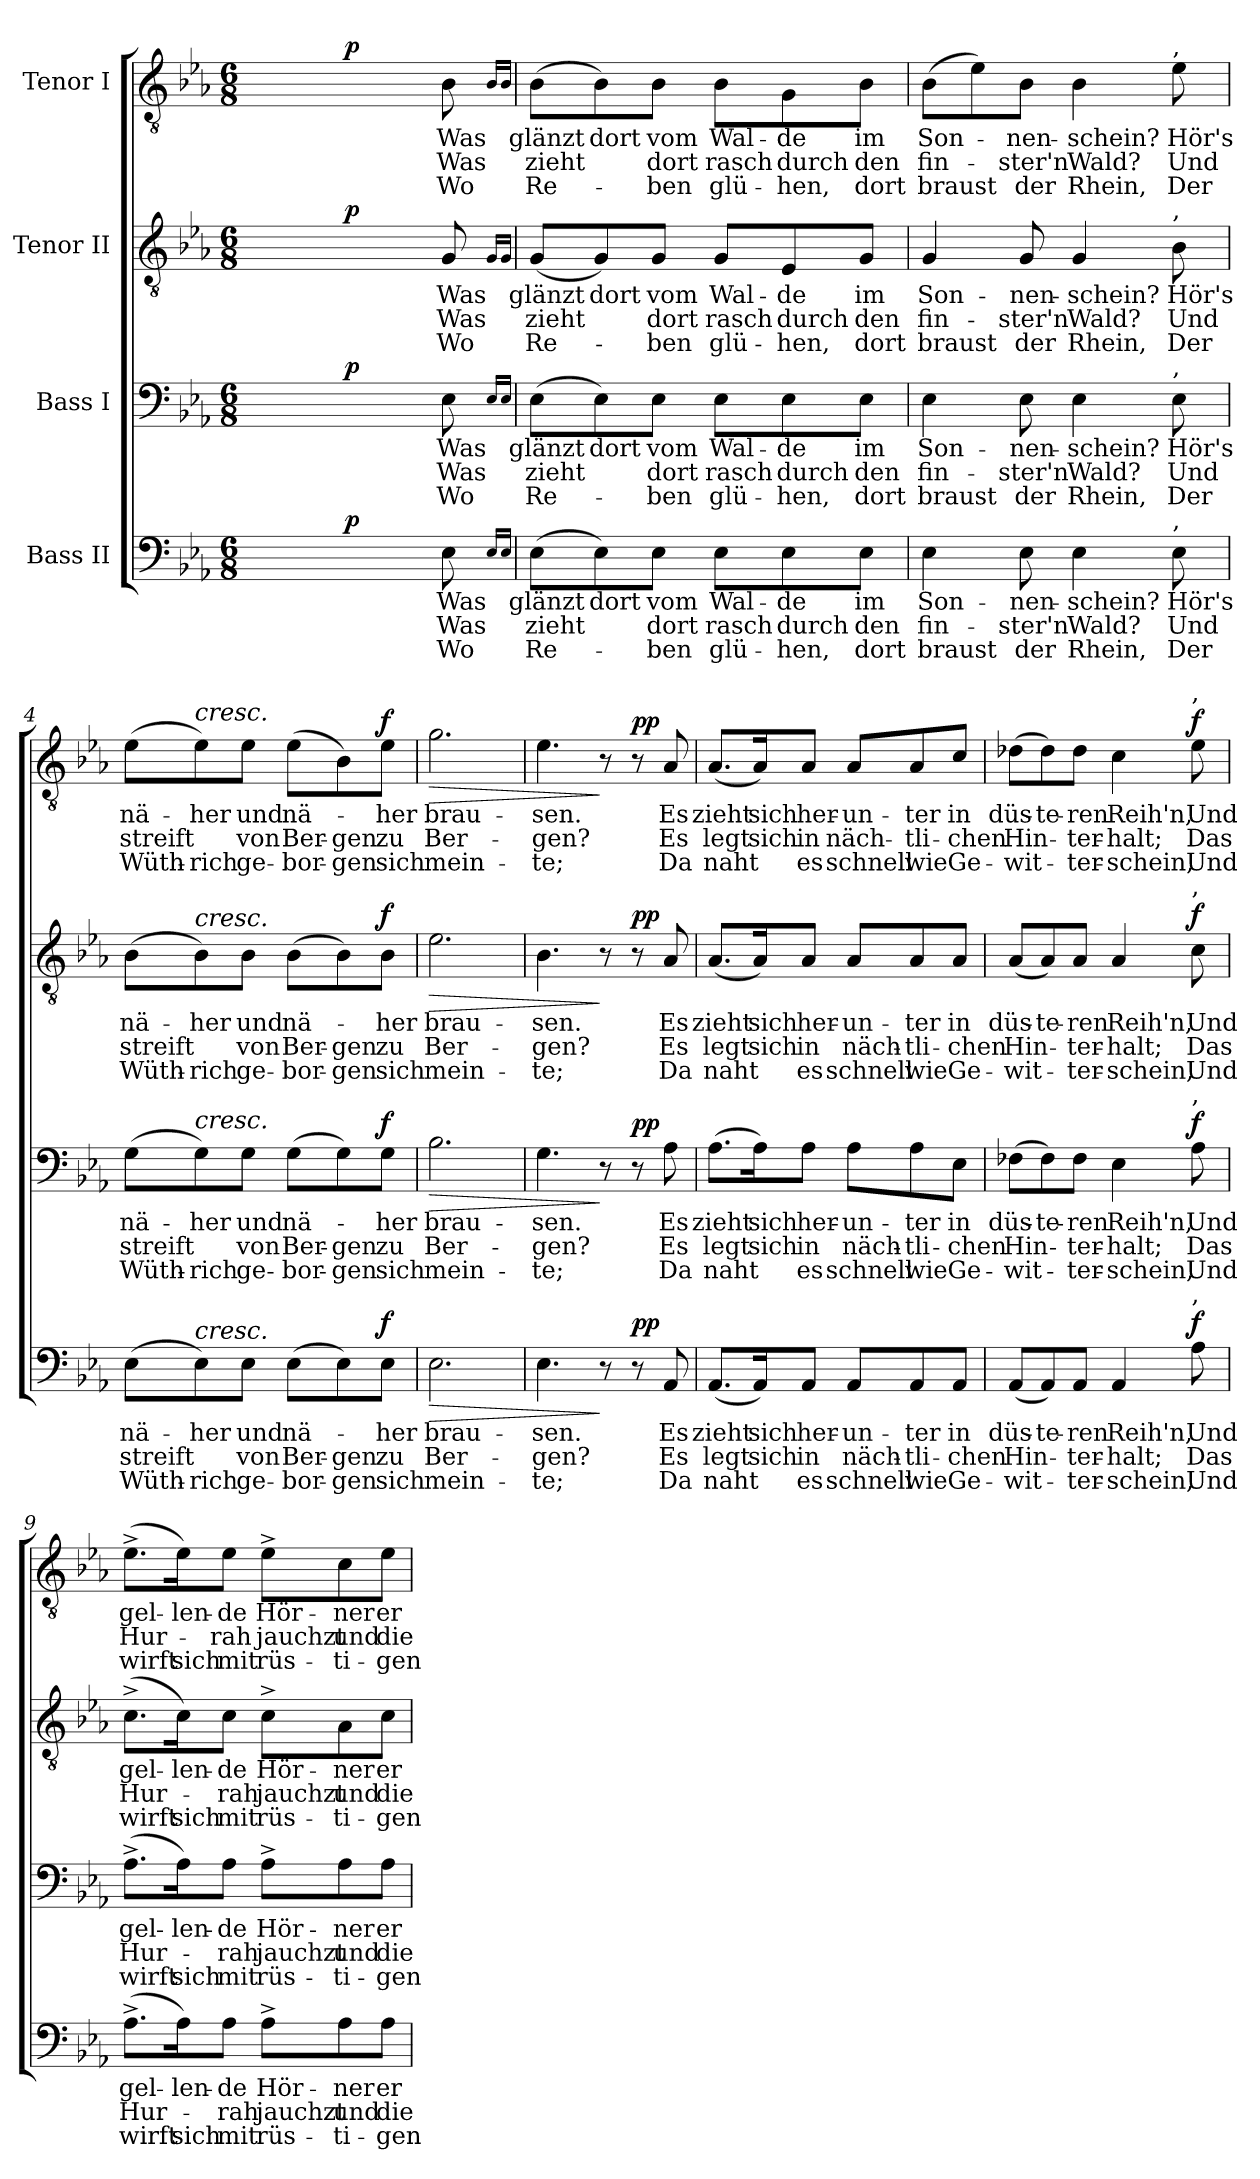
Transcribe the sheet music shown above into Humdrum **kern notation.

**kern	**text	**text	**text	**dynam	**kern	**text	**text	**text	**dynam	**kern	**text	**text	**text	**dynam	**kern	**text	**text	**text	**dynam
*part4	*part4	*part4	*part4	*part4	*part3	*part3	*part3	*part3	*part3	*part2	*part2	*part2	*part2	*part2	*part1	*part1	*part1	*part1	*part1
*staff4	*staff4	*staff4	*staff4	*staff4	*staff3	*staff3	*staff3	*staff3	*staff3	*staff2	*staff2	*staff2	*staff2	*staff2	*staff1	*staff1	*staff1	*staff1	*staff1
*I"Bass II	*	*	*	*	*I"Bass I	*	*	*	*	*I"Tenor II	*	*	*	*	*I"Tenor I	*	*	*	*
*clefF4	*	*	*	*	*clefF4	*	*	*	*	*clefGv2	*	*	*	*	*clefGv2	*	*	*	*
*k[b-e-a-]	*	*	*	*	*k[b-e-a-]	*	*	*	*	*k[b-e-a-]	*	*	*	*	*k[b-e-a-]	*	*	*	*
*E-:	*	*	*	*	*E-:	*	*	*	*	*E-:	*	*	*	*	*E-:	*	*	*	*
*M6/8	*	*	*	*	*M6/8	*	*	*	*	*M6/8	*	*	*	*	*M6/8	*	*	*	*
*MM80	*	*	*	*	*MM80	*	*	*	*	*MM80	*	*	*	*	*MM80	*	*	*	*
=1	=1	=1	=1	=1	=1	=1	=1	=1	=1	=1	=1	=1	=1	=1	=1	=1	=1	=1	=1
*^	*	*	*	*	*^	*	*	*	*	*^	*	*	*	*	*^	*	*	*	*
2ryy	4.ryy	.	.	.	.	2ryy	4.ryy	.	.	.	.	2ryy	4.ryy	.	.	.	.	2ryy	4.ryy	.	.	.	.
!	!	!	!	!	!LO:DY:b	!	!	!	!	!	!LO:DY:b	!	!	!	!	!	!LO:DY:b	!	!	!	!	!	!LO:DY:b
.	4.ryy	.	.	.	p	.	4.ryy	.	.	.	p	.	4.ryy	.	.	.	p	.	4.ryy	.	.	.	p
8ryy	.	.	.	.	.	8ryy	.	.	.	.	.	8ryy	.	.	.	.	.	8ryy	.	.	.	.	.
!	!	!LO:LY:b	!LO:LY:b	!LO:LY:b	!	!	!	!LO:LY:b	!LO:LY:b	!LO:LY:b	!	!	!	!LO:LY:b	!LO:LY:b	!LO:LY:b	!	!	!	!LO:LY:b	!LO:LY:b	!LO:LY:b	!
8E-\	.	Was	Was	Wo	.	8E-\	.	Was	Was	Wo	.	8G/	.	Was	Was	Wo	.	8B-\	.	Was	Was	Wo	.
16qE-/LL	.	.	.	.	.	16qE-/LL	.	.	.	.	.	16qG/LL	.	.	.	.	.	16qB-/LL	.	.	.	.	.
16qE-/JJ	.	.	.	.	.	16qE-/JJ	.	.	.	.	.	16qG/JJ	.	.	.	.	.	16qB-/JJ	.	.	.	.	.
=2	=2	=2	=2	=2	=2	=2	=2	=2	=2	=2	=2	=2	=2	=2	=2	=2	=2	=2	=2	=2	=2	=2	=2
!	!	!LO:LY:b	!LO:LY:b	!LO:LY:b	!	!	!	!LO:LY:b	!LO:LY:b	!LO:LY:b	!	!	!	!LO:LY:b	!LO:LY:b	!LO:LY:b	!	!	!	!LO:LY:b	!LO:LY:b	!LO:LY:b	!
*v	*v	*	*	*	*	*	*	*	*	*	*	*v	*v	*	*	*	*	*v	*v	*	*	*	*
*	*	*	*	*	*v	*v	*	*	*	*	*	*	*	*	*	*	*	*	*	*
(>8E-\L	glänzt	zieht	Re-	.	(>8E-\L	glänzt	zieht	Re-	.	(<8G/L	glänzt	zieht	Re-	.	(>8B-\L	glänzt	zieht	Re-	.
!	!LO:LY:b	!	!	!	!	!LO:LY:b	!	!	!	!	!LO:LY:b	!	!	!	!	!LO:LY:b	!	!	!
8E-\)	dort	.	.	.	8E-\)	dort	.	.	.	8G/)	dort	.	.	.	8B-\)	dort	.	.	.
!	!LO:LY:b	!LO:LY:b	!LO:LY:b	!	!	!LO:LY:b	!LO:LY:b	!LO:LY:b	!	!	!LO:LY:b	!LO:LY:b	!LO:LY:b	!	!	!LO:LY:b	!LO:LY:b	!LO:LY:b	!
8E-\J	vom	dort	-ben	.	8E-\J	vom	dort	-ben	.	8G/J	vom	dort	-ben	.	8B-\J	vom	dort	-ben	.
!	!LO:LY:b	!LO:LY:b	!LO:LY:b	!	!	!LO:LY:b	!LO:LY:b	!LO:LY:b	!	!	!LO:LY:b	!LO:LY:b	!LO:LY:b	!	!	!LO:LY:b	!LO:LY:b	!LO:LY:b	!
8E-\L	Wal-	rasch	glü-	.	8E-\L	Wal-	rasch	glü-	.	8G/L	Wal-	rasch	glü-	.	8B-\L	Wal-	rasch	glü-	.
!	!LO:LY:b	!LO:LY:b	!LO:LY:b	!	!	!LO:LY:b	!LO:LY:b	!LO:LY:b	!	!	!LO:LY:b	!LO:LY:b	!LO:LY:b	!	!	!LO:LY:b	!LO:LY:b	!LO:LY:b	!
8E-\	-de	durch	-hen,	.	8E-\	-de	durch	-hen,	.	8E-/	-de	durch	-hen,	.	8G\	-de	durch	-hen,	.
!	!LO:LY:b	!LO:LY:b	!LO:LY:b	!	!	!LO:LY:b	!LO:LY:b	!LO:LY:b	!	!	!LO:LY:b	!LO:LY:b	!LO:LY:b	!	!	!LO:LY:b	!LO:LY:b	!LO:LY:b	!
8E-\J	im	den	dort	.	8E-\J	im	den	dort	.	8G/J	im	den	dort	.	8B-\J	im	den	dort	.
=3	=3	=3	=3	=3	=3	=3	=3	=3	=3	=3	=3	=3	=3	=3	=3	=3	=3	=3	=3
!	!LO:LY:b	!LO:LY:b	!LO:LY:b	!	!	!LO:LY:b	!LO:LY:b	!LO:LY:b	!	!	!LO:LY:b	!LO:LY:b	!LO:LY:b	!	!	!LO:LY:b	!LO:LY:b	!LO:LY:b	!
4E-\	Son-	fin-	braust	.	4E-\	Son-	fin-	braust	.	4G/	Son-	fin-	braust	.	(>8B-\L	Son-	fin-	braust	.
.	.	.	.	.	.	.	.	.	.	.	.	.	.	.	8e-\)	.	.	.	.
!	!LO:LY:b	!LO:LY:b	!LO:LY:b	!	!	!LO:LY:b	!LO:LY:b	!LO:LY:b	!	!	!LO:LY:b	!LO:LY:b	!LO:LY:b	!	!	!LO:LY:b	!LO:LY:b	!LO:LY:b	!
8E-\	-nen-	-ster'n	der	.	8E-\	-nen-	-ster'n	der	.	8G/	-nen-	-ster'n	der	.	8B-\J	-nen-	-ster'n	der	.
!	!LO:LY:b	!LO:LY:b	!LO:LY:b	!	!	!LO:LY:b	!LO:LY:b	!LO:LY:b	!	!	!LO:LY:b	!LO:LY:b	!LO:LY:b	!	!	!LO:LY:b	!LO:LY:b	!LO:LY:b	!
4E-\	-schein?	Wald?	Rhein,	.	4E-\	-schein?	Wald?	Rhein,	.	4G/	-schein?	Wald?	Rhein,	.	4B-\	-schein?	Wald?	Rhein,	.
!	!	!	!	!	!	!	!	!	!	!	!	!	!	!	!LO:TX:a:t=,	!	!	!	!
!	!	!	!	!	!	!	!	!	!	!LO:TX:a:t=,	!	!	!	!	!	!	!	!	!
!	!	!	!	!	!LO:TX:a:t=,	!	!	!	!	!	!	!	!	!	!	!	!	!	!
!LO:TX:a:t=,	!	!	!	!	!	!	!	!	!	!	!	!	!	!	!	!	!	!	!
!	!LO:LY:b	!LO:LY:b	!LO:LY:b	!	!	!LO:LY:b	!LO:LY:b	!LO:LY:b	!	!	!LO:LY:b	!LO:LY:b	!LO:LY:b	!	!	!LO:LY:b	!LO:LY:b	!LO:LY:b	!
8E-\	Hör's	Und	Der	.	8E-\	Hör's	Und	Der	.	8B-\	Hör's	Und	Der	.	8e-\	Hör's	Und	Der	.
!!LO:PB:g=z
=4	=4	=4	=4	=4	=4	=4	=4	=4	=4	=4	=4	=4	=4	=4	=4	=4	=4	=4	=4
!	!LO:LY:b	!LO:LY:b	!LO:LY:b	!	!	!LO:LY:b	!LO:LY:b	!LO:LY:b	!	!	!LO:LY:b	!LO:LY:b	!LO:LY:b	!	!	!LO:LY:b	!LO:LY:b	!LO:LY:b	!
(>8E-\L	nä-	streift	Wüth-	.	(>8G\L	nä-	streift	Wüth-	.	(>8B-\L	nä-	streift	Wüth-	.	(>8e-\L	nä-	streift	Wüth-	.
!	!	!	!	!	!	!	!	!	!	!	!	!	!	!	!LO:TX:a:i:t=cresc.	!	!	!	!
!	!	!	!	!	!	!	!	!	!	!LO:TX:a:i:t=cresc.	!	!	!	!	!	!	!	!	!
!	!	!	!	!	!LO:TX:a:i:t=cresc.	!	!	!	!	!	!	!	!	!	!	!	!	!	!
!LO:TX:a:i:t=cresc.	!	!	!	!	!	!	!	!	!	!	!	!	!	!	!	!	!	!	!
!	!LO:LY:b	!	!LO:LY:b	!	!	!LO:LY:b	!	!LO:LY:b	!	!	!LO:LY:b	!	!LO:LY:b	!	!	!LO:LY:b	!	!LO:LY:b	!
8E-\)	-her	.	-rich	.	8G\)	-her	.	-rich	.	8B-\)	-her	.	-rich	.	8e-\)	-her	.	-rich	.
!	!LO:LY:b	!LO:LY:b	!LO:LY:b	!	!	!LO:LY:b	!LO:LY:b	!LO:LY:b	!	!	!LO:LY:b	!LO:LY:b	!LO:LY:b	!	!	!LO:LY:b	!LO:LY:b	!LO:LY:b	!
8E-\J	und	von	ge-	.	8G\J	und	von	ge-	.	8B-\J	und	von	ge-	.	8e-\J	und	von	ge-	.
!	!LO:LY:b	!LO:LY:b	!LO:LY:b	!	!	!LO:LY:b	!LO:LY:b	!LO:LY:b	!	!	!LO:LY:b	!LO:LY:b	!LO:LY:b	!	!	!LO:LY:b	!LO:LY:b	!LO:LY:b	!
(>8E-\L	nä-	Ber-	-bor-	.	(>8G\L	nä-	Ber-	-bor-	.	(>8B-\L	nä-	Ber-	-bor-	.	(>8e-\L	nä-	Ber-	-bor-	.
!	!	!LO:LY:b	!LO:LY:b	!	!	!	!LO:LY:b	!LO:LY:b	!	!	!	!LO:LY:b	!LO:LY:b	!	!	!	!LO:LY:b	!LO:LY:b	!
8E-\)	.	-gen	-gen	.	8G\)	.	-gen	-gen	.	8B-\)	.	-gen	-gen	.	8B-\)	.	-gen	-gen	.
!	!LO:LY:b	!LO:LY:b	!LO:LY:b	!LO:DY:b	!	!LO:LY:b	!LO:LY:b	!LO:LY:b	!LO:DY:b	!	!LO:LY:b	!LO:LY:b	!LO:LY:b	!LO:DY:b	!	!LO:LY:b	!LO:LY:b	!LO:LY:b	!LO:DY:b
8E-\J	-her	zu	sich	f	8G\J	-her	zu	sich	f	8B-\J	-her	zu	sich	f	8e-\J	-her	zu	sich	f
=5	=5	=5	=5	=5	=5	=5	=5	=5	=5	=5	=5	=5	=5	=5	=5	=5	=5	=5	=5
!	!LO:LY:b	!LO:LY:b	!LO:LY:b	!LO:HP:b	!	!LO:LY:b	!LO:LY:b	!LO:LY:b	!LO:HP:b	!	!LO:LY:b	!LO:LY:b	!LO:LY:b	!LO:HP:b	!	!LO:LY:b	!LO:LY:b	!LO:LY:b	!LO:HP:b
2.E-\	brau-	Ber-	mein-	>	2.B-\	brau-	Ber-	mein-	>	2.e-\	brau-	Ber-	mein-	>	2.g\	brau-	Ber-	mein-	>
=6	=6	=6	=6	=6	=6	=6	=6	=6	=6	=6	=6	=6	=6	=6	=6	=6	=6	=6	=6
!	!LO:LY:b	!LO:LY:b	!LO:LY:b	!	!	!LO:LY:b	!LO:LY:b	!LO:LY:b	!	!	!LO:LY:b	!LO:LY:b	!LO:LY:b	!	!	!LO:LY:b	!LO:LY:b	!LO:LY:b	!
4.E-\	-sen.	-gen?	-te;	.	4.G\	-sen.	-gen?	-te;	.	4.B-\	-sen.	-gen?	-te;	.	4.e-\	-sen.	-gen?	-te;	.
8r	.	.	.	]	8r	.	.	.	]	8r	.	.	.	]	8r	.	.	.	]
!	!	!	!	!LO:DY:b	!	!	!	!	!LO:DY:b	!	!	!	!	!LO:DY:b	!	!	!	!	!LO:DY:b
8r	.	.	.	pp	8r	.	.	.	pp	8r	.	.	.	pp	8r	.	.	.	pp
!	!LO:LY:b	!LO:LY:b	!LO:LY:b	!	!	!LO:LY:b	!LO:LY:b	!LO:LY:b	!	!	!LO:LY:b	!LO:LY:b	!LO:LY:b	!	!	!LO:LY:b	!LO:LY:b	!LO:LY:b	!
8AA-/	Es	Es	Da	.	8A-\	Es	Es	Da	.	8A-/	Es	Es	Da	.	8A-/	Es	Es	Da	.
=7	=7	=7	=7	=7	=7	=7	=7	=7	=7	=7	=7	=7	=7	=7	=7	=7	=7	=7	=7
!	!LO:LY:b	!LO:LY:b	!LO:LY:b	!	!	!LO:LY:b	!LO:LY:b	!LO:LY:b	!	!	!LO:LY:b	!LO:LY:b	!LO:LY:b	!	!	!LO:LY:b	!LO:LY:b	!LO:LY:b	!
(<8.AA-/L	zieht	legt	naht	.	(>8.A-\L	zieht	legt	naht	.	(<8.A-/L	zieht	legt	naht	.	(<8.A-/L	zieht	legt	naht	.
!	!LO:LY:b	!LO:LY:b	!	!	!	!LO:LY:b	!LO:LY:b	!	!	!	!LO:LY:b	!LO:LY:b	!	!	!	!LO:LY:b	!LO:LY:b	!	!
16AA-/K)	sich	sich	.	.	16A-\K)	sich	sich	.	.	16A-/K)	sich	sich	.	.	16A-/K)	sich	sich	.	.
!	!LO:LY:b	!LO:LY:b	!LO:LY:b	!	!	!LO:LY:b	!LO:LY:b	!LO:LY:b	!	!	!LO:LY:b	!LO:LY:b	!LO:LY:b	!	!	!LO:LY:b	!LO:LY:b	!LO:LY:b	!
8AA-/J	her-	in	es	.	8A-\J	her-	in	es	.	8A-/J	her-	in	es	.	8A-/J	her-	in	es	.
!	!LO:LY:b	!LO:LY:b	!LO:LY:b	!	!	!LO:LY:b	!LO:LY:b	!LO:LY:b	!	!	!LO:LY:b	!LO:LY:b	!LO:LY:b	!	!	!LO:LY:b	!LO:LY:b	!LO:LY:b	!
8AA-/L	-un-	näch-	schnell	.	8A-\L	-un-	näch-	schnell	.	8A-/L	-un-	näch-	schnell	.	8A-/L	-un-	näch-	schnell	.
!	!LO:LY:b	!LO:LY:b	!LO:LY:b	!	!	!LO:LY:b	!LO:LY:b	!LO:LY:b	!	!	!LO:LY:b	!LO:LY:b	!LO:LY:b	!	!	!LO:LY:b	!LO:LY:b	!LO:LY:b	!
8AA-/	-ter	-tli-	wie	.	8A-\	-ter	-tli-	wie	.	8A-/	-ter	-tli-	wie	.	8A-/	-ter	-tli-	wie	.
!	!LO:LY:b	!LO:LY:b	!LO:LY:b	!	!	!LO:LY:b	!LO:LY:b	!LO:LY:b	!	!	!LO:LY:b	!LO:LY:b	!LO:LY:b	!	!	!LO:LY:b	!LO:LY:b	!LO:LY:b	!
8AA-/J	in	-chen	Ge-	.	8E-\J	in	-chen	Ge-	.	8A-/J	in	-chen	Ge-	.	8c/J	in	-chen	Ge-	.
!!LO:PB:g=z
=8	=8	=8	=8	=8	=8	=8	=8	=8	=8	=8	=8	=8	=8	=8	=8	=8	=8	=8	=8
!	!LO:LY:b	!LO:LY:b	!LO:LY:b	!	!	!LO:LY:b	!LO:LY:b	!LO:LY:b	!	!	!LO:LY:b	!LO:LY:b	!LO:LY:b	!	!	!LO:LY:b	!LO:LY:b	!LO:LY:b	!
(<8AA-/L	düs-	Hin-	-wit-	.	(>8F-X\L	düs-	Hin-	-wit-	.	(<8A-/L	düs-	Hin-	-wit-	.	(>8d-X\L	düs-	Hin-	-wit-	.
!	!LO:LY:b	!	!	!	!	!LO:LY:b	!	!	!	!	!LO:LY:b	!	!	!	!	!LO:LY:b	!	!	!
8AA-/)	-te-	.	.	.	8F-\)	-te-	.	.	.	8A-/)	-te-	.	.	.	8d-\)	-te-	.	.	.
!	!LO:LY:b	!LO:LY:b	!LO:LY:b	!	!	!LO:LY:b	!LO:LY:b	!LO:LY:b	!	!	!LO:LY:b	!LO:LY:b	!LO:LY:b	!	!	!LO:LY:b	!LO:LY:b	!LO:LY:b	!
8AA-/J	-ren	-ter-	-ter-	.	8F-\J	-ren	-ter-	-ter-	.	8A-/J	-ren	-ter-	-ter-	.	8d-\J	-ren	-ter-	-ter-	.
!	!LO:LY:b	!LO:LY:b	!LO:LY:b	!	!	!LO:LY:b	!LO:LY:b	!LO:LY:b	!	!	!LO:LY:b	!LO:LY:b	!LO:LY:b	!	!	!LO:LY:b	!LO:LY:b	!LO:LY:b	!
4AA-/	Reih'n,	-halt;	-schein,	.	4E-\	Reih'n,	-halt;	-schein,	.	4A-/	Reih'n,	-halt;	-schein,	.	4c\	Reih'n,	-halt;	-schein,	.
!	!	!	!	!	!	!	!	!	!	!	!	!	!	!	!LO:TX:a:t=,	!	!	!	!
!	!	!	!	!	!	!	!	!	!	!LO:TX:a:t=,	!	!	!	!	!	!	!	!	!
!	!	!	!	!	!LO:TX:a:t=,	!	!	!	!	!	!	!	!	!	!	!	!	!	!
!LO:TX:a:t=,	!	!	!	!	!	!	!	!	!	!	!	!	!	!	!	!	!	!	!
!	!LO:LY:b	!LO:LY:b	!LO:LY:b	!LO:DY:b	!	!LO:LY:b	!LO:LY:b	!LO:LY:b	!LO:DY:b	!	!LO:LY:b	!LO:LY:b	!LO:LY:b	!LO:DY:b	!	!LO:LY:b	!LO:LY:b	!LO:LY:b	!LO:DY:b
8A-\	Und	Das	Und	f	8A-\	Und	Das	Und	f	8c\	Und	Das	Und	f	8e-\	Und	Das	Und	f
=9	=9	=9	=9	=9	=9	=9	=9	=9	=9	=9	=9	=9	=9	=9	=9	=9	=9	=9	=9
!	!LO:LY:b	!LO:LY:b	!LO:LY:b	!	!	!LO:LY:b	!LO:LY:b	!LO:LY:b	!	!	!LO:LY:b	!LO:LY:b	!LO:LY:b	!	!	!LO:LY:b	!LO:LY:b	!LO:LY:b	!
(>8.A-^\L	gel-	Hur-	wirft	.	(>8.A-^\L	gel-	Hur-	wirft	.	(>8.c^\L	gel-	Hur-	wirft	.	(>8.e-^\L	gel-	Hur-	wirft	.
!	!LO:LY:b	!	!LO:LY:b	!	!	!LO:LY:b	!	!LO:LY:b	!	!	!LO:LY:b	!	!LO:LY:b	!	!	!LO:LY:b	!	!LO:LY:b	!
16A-\K)	-len-	.	sich	.	16A-\K)	-len-	.	sich	.	16c\K)	-len-	.	sich	.	16e-\K)	-len-	.	sich	.
!	!LO:LY:b	!LO:LY:b	!LO:LY:b	!	!	!LO:LY:b	!LO:LY:b	!LO:LY:b	!	!	!LO:LY:b	!LO:LY:b	!LO:LY:b	!	!	!LO:LY:b	!LO:LY:b	!LO:LY:b	!
8A-\J	-de	-rah	mit	.	8A-\J	-de	-rah	mit	.	8c\J	-de	-rah	mit	.	8e-\J	-de	-rah	mit	.
!	!LO:LY:b	!LO:LY:b	!LO:LY:b	!	!	!LO:LY:b	!LO:LY:b	!LO:LY:b	!	!	!LO:LY:b	!LO:LY:b	!LO:LY:b	!	!	!LO:LY:b	!LO:LY:b	!LO:LY:b	!
8A-^\L	Hör-	jauchzt	rüs-	.	8A-^\L	Hör-	jauchzt	rüs-	.	8c^\L	Hör-	jauchzt	rüs-	.	8e-^\L	Hör-	jauchzt	rüs-	.
!	!LO:LY:b	!LO:LY:b	!LO:LY:b	!	!	!LO:LY:b	!LO:LY:b	!LO:LY:b	!	!	!LO:LY:b	!LO:LY:b	!LO:LY:b	!	!	!LO:LY:b	!LO:LY:b	!LO:LY:b	!
8A-\	-ner	und	-ti-	.	8A-\	-ner	und	-ti-	.	8A-\	-ner	und	-ti-	.	8c\	-ner	und	-ti-	.
!	!LO:LY:b	!LO:LY:b	!LO:LY:b	!	!	!LO:LY:b	!LO:LY:b	!LO:LY:b	!	!	!LO:LY:b	!LO:LY:b	!LO:LY:b	!	!	!LO:LY:b	!LO:LY:b	!LO:LY:b	!
8A-\J	er-	die	-gen	.	8A-\J	er-	die	-gen	.	8c\J	er-	die	-gen	.	8e-\J	er-	die	-gen	.
=	=	=	=	=	=	=	=	=	=	=	=	=	=	=	=	=	=	=	=
*-	*-	*-	*-	*-	*-	*-	*-	*-	*-	*-	*-	*-	*-	*-	*-	*-	*-	*-	*-
